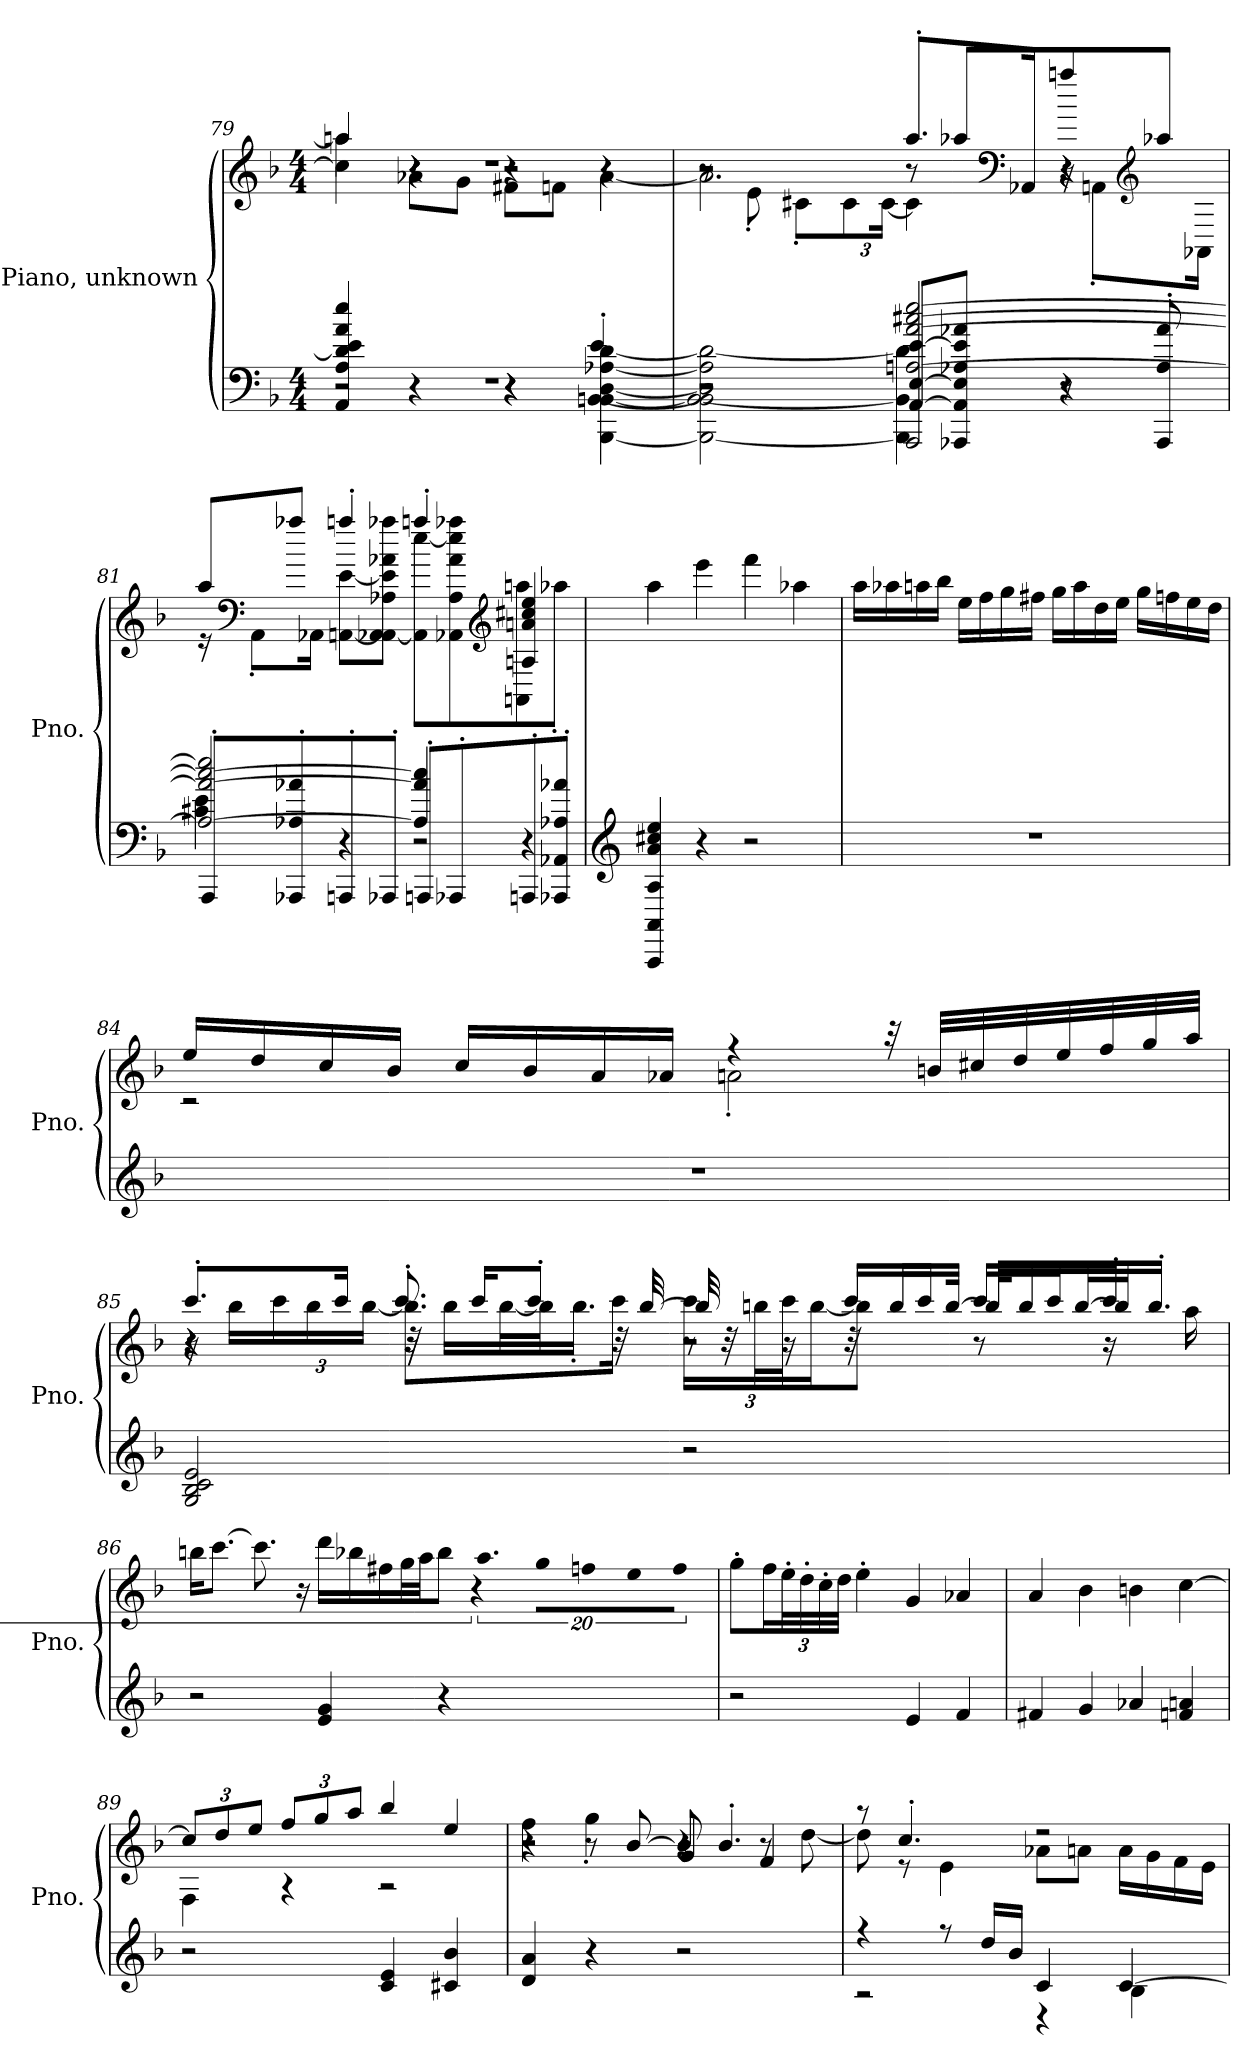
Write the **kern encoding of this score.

**kern	**kern
*part1	*part1
*staff2	*staff1
*I"Piano, unknown	*
*I'Pno.	*
*clefF4	*clefG2
*k[b-]	*k[b-]
*M4/4	*M4/4
=79	=79
*^	*^
*	*^	*	*^
*	*	*	*	*	*^
1r	2r	4AA/ 4A/ 4d/] 4e/ 4a/ 4ee/	1r	4cc#\]	4aa-/]	4aan\
.	.	4r	.	4r	4r	8a-X\L
.	.	.	.	.	.	8g\J
.	4r	4r	.	4r	2r	8f#X\L
.	.	.	.	.	.	8fn\J
.	[4BBB-\ [4BB-\ [4BBn\ [4D\ [4A-X\ [4d\	4e'/	.	[4a-\	.	4r
!!LO:PB:g=z	!!	!!	!!
=80	=80	=80	=80	=80	=80	=80
2r	2BBB-\_ 2BB-\_ 2BB\] 2D\] 2A-\] 2d\_	2r	2r	2.a-\]	2r	8r
.	.	.	.	.	.	8e'\
.	.	.	.	.	.	8c#X'\L
*	*	*	*	*	*	*Xbrackettup
.	.	.	.	.	.	12c#\
.	.	.	.	.	.	[24c#\Jk
2AAA/ [2An/ [2a/ [2cc#X/ [2ee/	4BBB-\] 4BB-\] 4d\]	[8AA/ [8E/ [8e/L	8r	.	8.aa'/L	4c#\]
.	.	8AAA-X/ 8AA/] 8E/] 8A-X/ 8e/] 8a-X/J	8aa-X/L	.	.	.
*	*	*	*clefF4	*	*	*
.	.	.	.	.	16AA-X/Jk	.
.	4r	8r	8aan/	4r	4r	16r
.	.	.	.	.	.	8AAn'\L
*	*	*	*clefG2	*	*	*
.	.	8AAA-/' 8A-/' 8a-/'	8aa-X/J	.	.	.
.	.	.	.	.	.	16AA-X\Jk
*	*	*	*	*v	*v	*v
!!LO:LB:g=z
=81	=81	=81	=81	=81
2A/_ 2a/_ 2cc#/_ 2ee/]	4c#X\ 4e\	8AAA'/L	8aa/L	16r
*	*	*	*clefF4	*
.	.	.	.	8AA'\L
.	.	8AAA-X/' 8A-X/' 8a-X/'	8aa-X/J	.
.	.	.	.	16AA-X\Jk
.	4r	8AAAn'/	4aan'/	[8AAn\ [8e\L
.	.	8AAA-X'/J	.	8AA-X\ 8AA\_ 8A-X\ 8e\] 8a-X\ 8aa-X\J
4A/] 4a/] 4cc#/]	2r	8AAAn'/L	4aan'/	8AA\] [8ee\L
.	.	8AAA-X'/	.	8AA-X\ 8A-\ 8a-\ 8ee\] 8aa-X\
*	*	*	*clefG2	*
4r	.	8AAAn'/	4An/ 4an/ 4cc#X/ 4ee/	8AAn\ 8aan\
.	.	8AAA-X/' 8AA-X/' 8A-X/' 8a-X/'J	.	8aa-X'\J
*v	*v	*v	*	*
*	*v	*v
=82	=82
*clefG2	*
4AAA/ 4AA/ 4A/ 4a/ 4cc#X/ 4ee/	4aa\
4r	4eee\
2r	4fff\
.	4aa-X\
!!LO:LB:g=z
=83	=83
1r	16aa\LL
.	16aa-X\
.	16aan\
.	16bb-\JJ
.	16ee\LL
.	16ff\
.	16gg\
.	16ff#X\JJ
.	16gg\LL
.	16aa\
.	16dd\
.	16ee\JJ
.	16gg\LL
.	16ffn\
.	16ee\
.	16dd\JJ
=84	=84
*	*^
1r	16ee/LL	2r
.	16dd/	.
.	16cc/	.
.	16b-/JJ	.
.	16cc/LL	.
.	16b-/	.
.	16a/	.
.	16a-X/JJ	.
.	4r	2an'\
.	32r	.
.	32bn/LLL	.
.	32cc#X/	.
.	32dd/	.
.	32ee/	.
.	32ff/	.
.	32gg/	.
.	32aa/JJJ	.
!!LO:LB:g=z
=85	=85	=85
*	*^	*^
2G/ 2B-/ 2c/ 2e/	4r	16r	8.ccc'/L	4r
.	.	16bb-\LL	.	.
.	.	24ccc\	.	.
.	.	24bb-\	.	.
.	.	.	16ccc/Jk	.
.	.	[24bb-\JJ	.	.
.	16r	8.bb-\L]	8.ccc'/	32r
.	.	.	.	16bb-\LL
.	16ccc/KL	.	.	.
.	.	.	.	[32bb-\L
.	8ccc'/J	.	.	32bb-\J]
.	.	.	.	16.bb-'\JJ
.	.	16ccc\Jk	32r	.
.	.	.	[32bb-/	.
2r	8r	24ccc\LL	32bb-/]	2r
.	.	.	32r	.
.	.	48bbn\L	.	.
.	.	48ccc\J	16r	.
.	.	[24bb\J	.	.
.	16ccc/LL	8bb\J]	32r	.
.	.	.	16bb/LL	.
.	16ccc/JJ	.	.	.
.	.	.	[32bb/JJk	.
.	16ccc/LL	8r	32bb/KLL]	.
.	.	.	16bb/	.
.	16ccc/J	.	.	.
.	.	.	[32bb/L	.
.	8ccc'/J	16r	32bb/J]	.
.	.	.	16.bb'/JJ	.
.	.	16aa\	.	.
*	*v	*v	*v	*v
!!LO:LB:g=z
=86	=86
2r	16bbn\KL
.	[8.ccc\J
.	8.ccc\]
.	16r
4e/ 4g/	16ddd\LL
.	16bb-X\
.	16ff#X\
.	32gg\L
.	32aa\JJ
4r	8bb-\J
*	*brackettup
!	!LO:N:vis=128
.	1920%17r
!	!LO:N:vis=64.
.	640%17aa\
.	1920ryy
!	!LO:N:vis=64
.	960%17gg\LLLL
!	!LO:N:vis=64
.	960%17ffn\
!	!LO:N:vis=64
.	960%17ee\J
!	!LO:N:vis=32
.	640%23ff\JJJ
=87	=87
2r	8gg'\L
*	*Xbrackettup
.	24ff\L
.	48ee'\L
.	48dd'\
.	48cc'\
.	48dd\JJJ
.	4ee'\
4e/	4g/
4f/	4a-X/
=88	=88
4f#X/	4a/
4g/	4b-\
4a-X/	4bn\
4fn/ 4an/	[4cc\
!!LO:LB:g=z
=89	=89
*	*^
2r	12cc/L]	4F\
.	12dd/	.
.	12ee/J	.
.	12ff/L	4r
.	12gg/	.
.	12aa/J	.
4c/ 4e/	4bb-/	2r
4c#X/ 4b-/	4ee/	.
=90	=90	=90
*	*	*^
4d/ 4a/	4r	4ff\	2r
4r	8r	4gg'\	.
.	[8b-/	.	.
2r	8b-/]	4r	4g/
.	4.b-'/	.	.
.	.	8r	4f/
.	.	[8dd\	.
*	*	*v	*v
=91	=91	=91
*^	*	*
4r	2r	8r	8dd\]
.	.	4.cc'/	8r
8r	.	.	4e\
16dd/LL	.	.	.
16b-/JJ	.	.	.
4c/	4r	2r	8a-X\L
.	.	.	8an\J
[4c/	4B-\	.	16a\LL
.	.	.	16g\
.	.	.	16f\
.	.	.	16e\JJ
*v	*v	*	*
*	*v	*v
=	=
*-	*-
